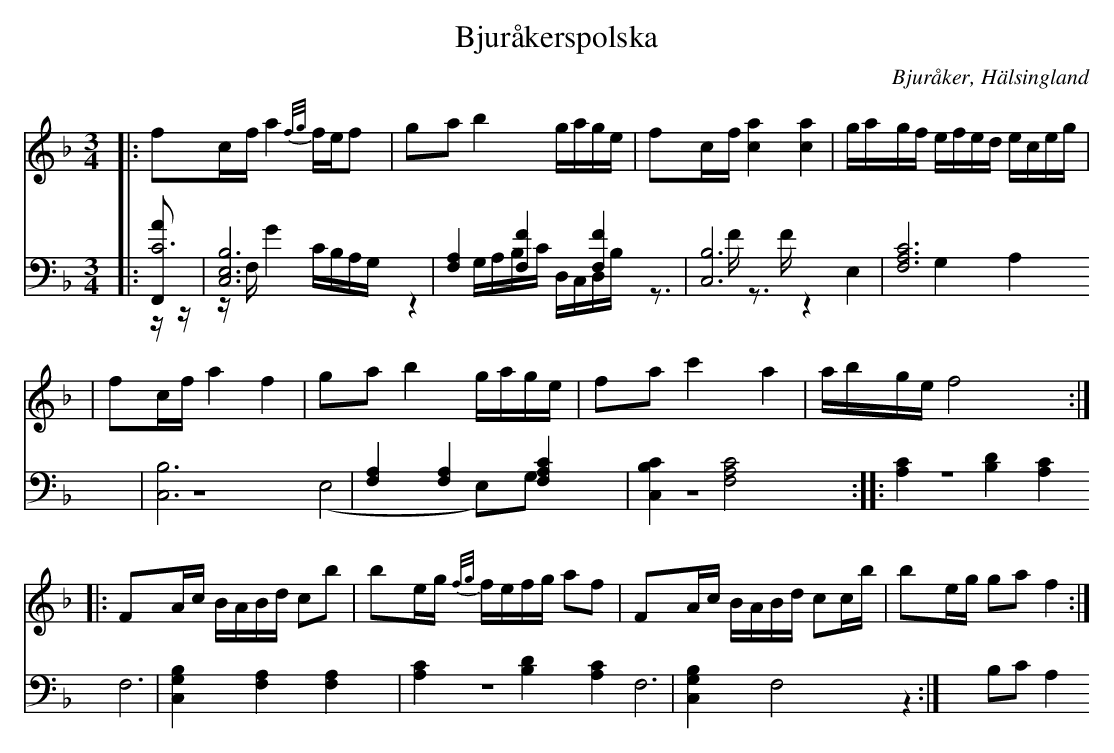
X:1
T: Bjuråkerspolska
O: Bjuråker, Hälsingland
M: 3/4
L: 1/8
K: F
V:1
V:2
V:3 merge
V: 1
|:fc/f/ a2 {f/g/}f/e/f|ga b2 g/a/g/e/|fc/f/ [c2a2] [c2a2]|g/a/g/f/ e/f/e/d/ e/c/e/g/|
|fc/f/ a2 f2|ga b2 g/a/g/e/|fa c'2 a2| a/b/g/e/ f4:|
|:FA/c/ B/A/B/d/ cb|be/g/ {f/g/}f/e/f/g/ af|FA/c/ B/A/B/d/ cc/b/|be/g/ ga f2:|
V:2 clef=bass
|:[F,,66Ac,6]|[C,6E,6B,6]|[F,2A,2] [F,2F2] [F,2F2]|[C,6B,6]|
[F,6A,6C6]|[C,6B,6]|[F,2A,2] [F,2A,2] [F,2A,2C2]|[C,2B,2C2] [F,4A,4C4]:|
 |:[A,2C2] [B,2D2] [A,2C2]|[C,2G,2B,2] [F,2A,2] [F,2A,2]|[A,2C2] [B,2D2] [A,2C2]|[C,2G,2B,2] F,4 :|
V:3 clef=bass
 |:z/z/z/F,/ G2 C/B,/A,/G,/|z2 G,/A,/B,/C/ D,/C,/D,/B,/|z>F z>F z2|E,2 G,2A,2|
 |z6|(E,4 E,)G,|z6|z6:|
|:F,6|z6|F,6|z2 B,C A,2:|
